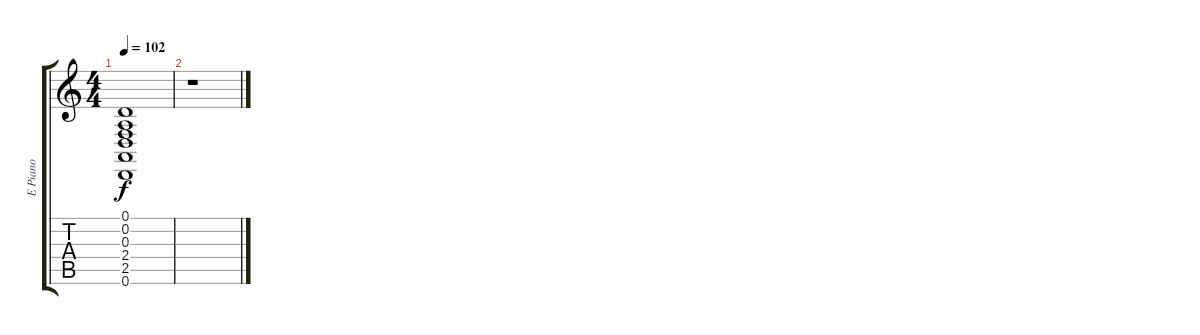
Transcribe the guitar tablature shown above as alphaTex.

\track ("E Piano" "E Piano") {instrument electricpiano1}
\staff {score tabs}
\tuning (D4 A3 F3 C3 G2 D2) {hide}
\ts (4 4)
\tempo 102
\clef g2
\ks c
(0.1 0.2 0.3 2.4 2.5 0.6).1{dy f} |
r.1
